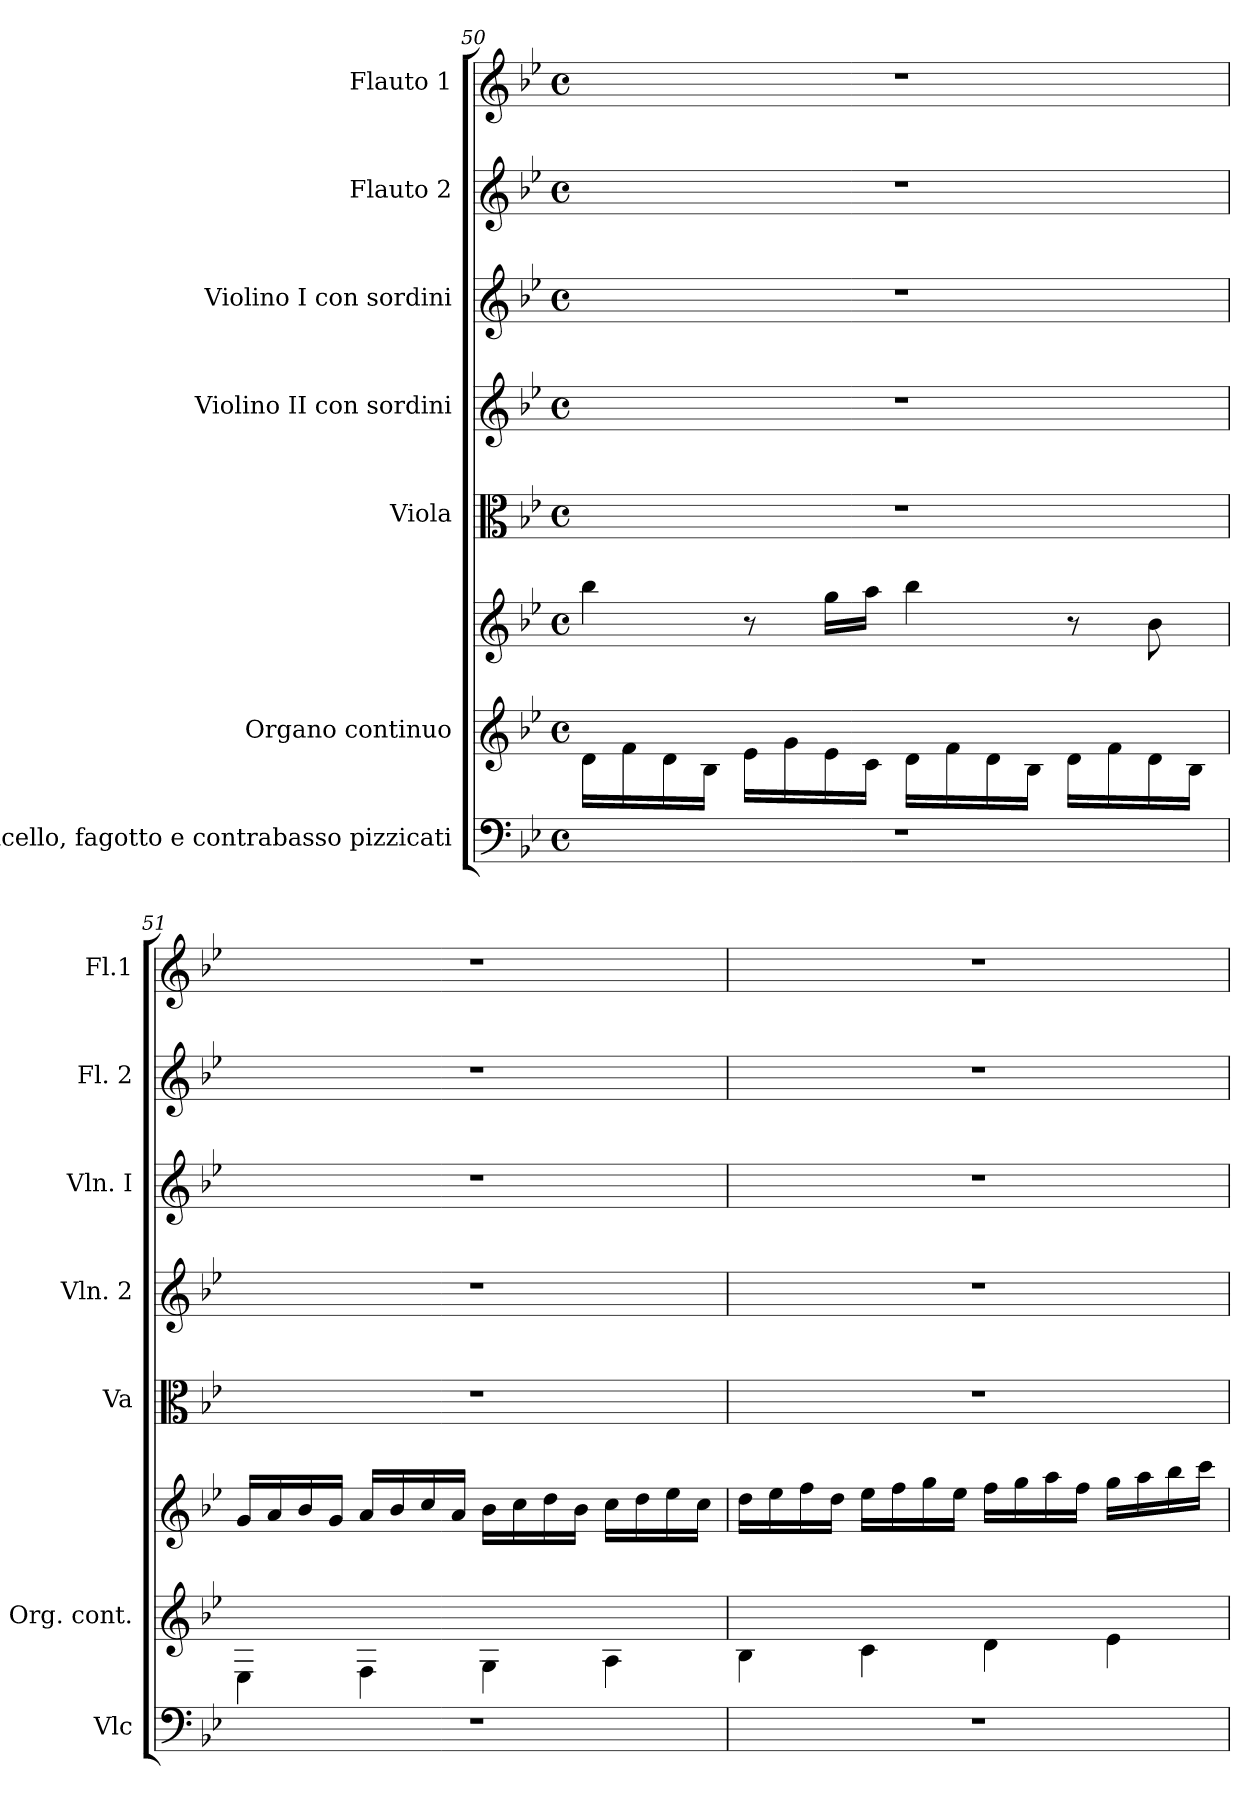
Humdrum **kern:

**kern	**kern	**kern	**kern	**kern	**kern	**kern	**kern
*part7	*part6	*part6	*part5	*part4	*part3	*part2	*part1
*staff8	*staff7	*staff6	*staff5	*staff4	*staff3	*staff2	*staff1
*I"Violoncello, fagotto e contrabasso pizzicati	*I"Organo  continuo	*	*I"Viola	*I"Violino II con sordini	*I"Violino I  con sordini	*I"Flauto 2	*I"Flauto 1
*I'Vlc	*I'Org.  cont.	*	*I'Va	*I'Vln. 2	*I'Vln. I	*I'Fl. 2	*I'Fl.1
*clefF4	*clefG2	*clefG2	*clefC3	*clefG2	*clefG2	*clefG2	*clefG2
*k[b-e-]	*k[b-e-]	*k[b-e-]	*k[b-e-]	*k[b-e-]	*k[b-e-]	*k[b-e-]	*k[b-e-]
*M4/4	*M4/4	*M4/4	*M4/4	*M4/4	*M4/4	*M4/4	*M4/4
*met(c)	*met(c)	*met(c)	*met(c)	*met(c)	*met(c)	*met(c)	*met(c)
=50	=50	=50	=50	=50	=50	=50	=50
1r	16d\LL	4bb-\	1r	1r	1r	1r	1r
.	16f\	.	.	.	.	.	.
.	16d\	.	.	.	.	.	.
.	16B-\JJ	.	.	.	.	.	.
.	16e-\LL	8r	.	.	.	.	.
.	16g\	.	.	.	.	.	.
.	16e-\	16gg\LL	.	.	.	.	.
.	16c\JJ	16aa\JJ	.	.	.	.	.
.	16d\LL	4bb-\	.	.	.	.	.
.	16f\	.	.	.	.	.	.
.	16d\	.	.	.	.	.	.
.	16B-\JJ	.	.	.	.	.	.
.	16d\LL	8r	.	.	.	.	.
.	16f\	.	.	.	.	.	.
.	16d\	8b-\	.	.	.	.	.
.	16B-\JJ	.	.	.	.	.	.
=51	=51	=51	=51	=51	=51	=51	=51
1r	4E-\	16g/LL	1r	1r	1r	1r	1r
.	.	16a/	.	.	.	.	.
.	.	16b-/	.	.	.	.	.
.	.	16g/JJ	.	.	.	.	.
.	4F\	16a/LL	.	.	.	.	.
.	.	16b-/	.	.	.	.	.
.	.	16cc/	.	.	.	.	.
.	.	16a/JJ	.	.	.	.	.
.	4G\	16b-\LL	.	.	.	.	.
.	.	16cc\	.	.	.	.	.
.	.	16dd\	.	.	.	.	.
.	.	16b-\JJ	.	.	.	.	.
.	4A\	16cc\LL	.	.	.	.	.
.	.	16dd\	.	.	.	.	.
.	.	16ee-\	.	.	.	.	.
.	.	16cc\JJ	.	.	.	.	.
!!LO:LB:g=z
=52	=52	=52	=52	=52	=52	=52	=52
1r	4B-\	16dd\LL	1r	1r	1r	1r	1r
.	.	16ee-\	.	.	.	.	.
.	.	16ff\	.	.	.	.	.
.	.	16dd\JJ	.	.	.	.	.
.	4c\	16ee-\LL	.	.	.	.	.
.	.	16ff\	.	.	.	.	.
.	.	16gg\	.	.	.	.	.
.	.	16ee-\JJ	.	.	.	.	.
.	4d\	16ff\LL	.	.	.	.	.
.	.	16gg\	.	.	.	.	.
.	.	16aa\	.	.	.	.	.
.	.	16ff\JJ	.	.	.	.	.
.	4e-\	16gg\LL	.	.	.	.	.
.	.	16aa\	.	.	.	.	.
.	.	16bb-\	.	.	.	.	.
.	.	16ccc\JJ	.	.	.	.	.
=	=	=	=	=	=	=	=
*-	*-	*-	*-	*-	*-	*-	*-
